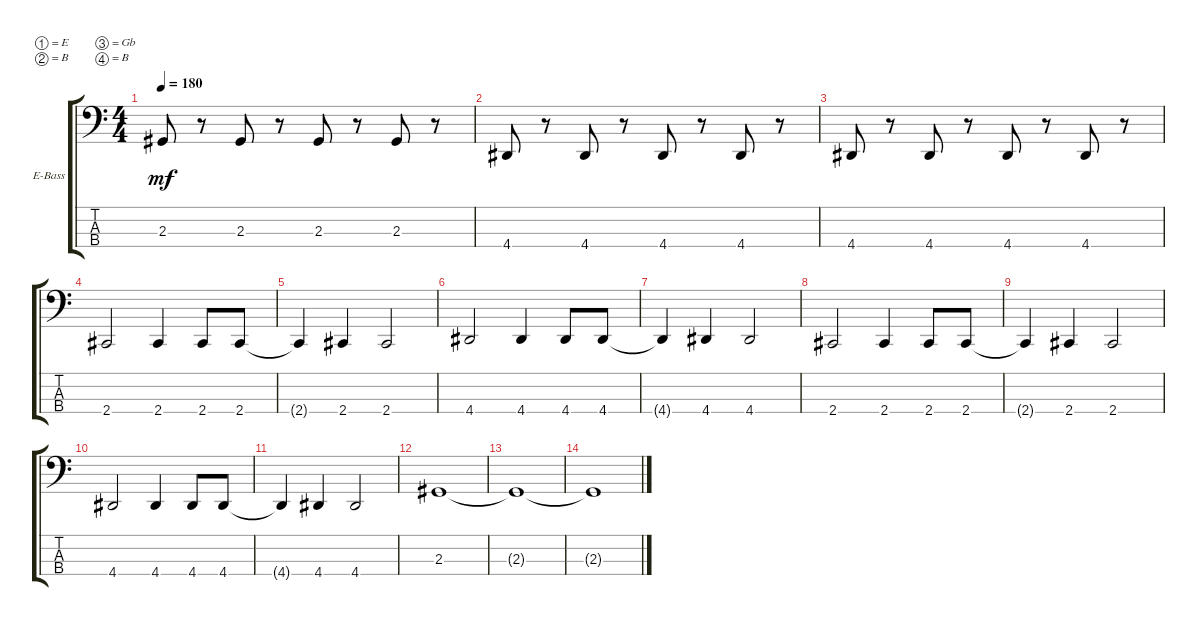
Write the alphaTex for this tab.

\bracketExtendMode groupsimilarinstruments
\firstSystemTrackNameOrientation horizontal
\otherSystemsTrackNameOrientation horizontal
\track ("Electric Bass" "E-Bass") {instrument electricbassfinger}
\staff {score tabs}
\tuning (E2 B1 Gb1 B0)
\ts (4 4)
\tempo 180
\clef f4
\ks c
2.3.8{dy mf} r.8 2.3.8 r.8 2.3.8 r.8 2.3.8 r.8 |
4.4.8 r.8 4.4.8 r.8 4.4.8 r.8 4.4.8 r.8 |
4.4.8 r.8 4.4.8 r.8 4.4.8 r.8 4.4.8 r.8 |
2.4.2 2.4.4 2.4.8 2.4.8 |
2.4{t}.4 2.4.4 2.4.2 |
4.4.2 4.4.4 4.4.8 4.4.8 |
4.4{t}.4 4.4.4 4.4.2 |
2.4.2 2.4.4 2.4.8 2.4.8 |
2.4{t}.4 2.4.4 2.4.2 |
4.4.2 4.4.4 4.4.8 4.4.8 |
4.4{t}.4 4.4.4 4.4.2 |
2.3.1 |
2.3{t}.1 |
2.3{t}.1
